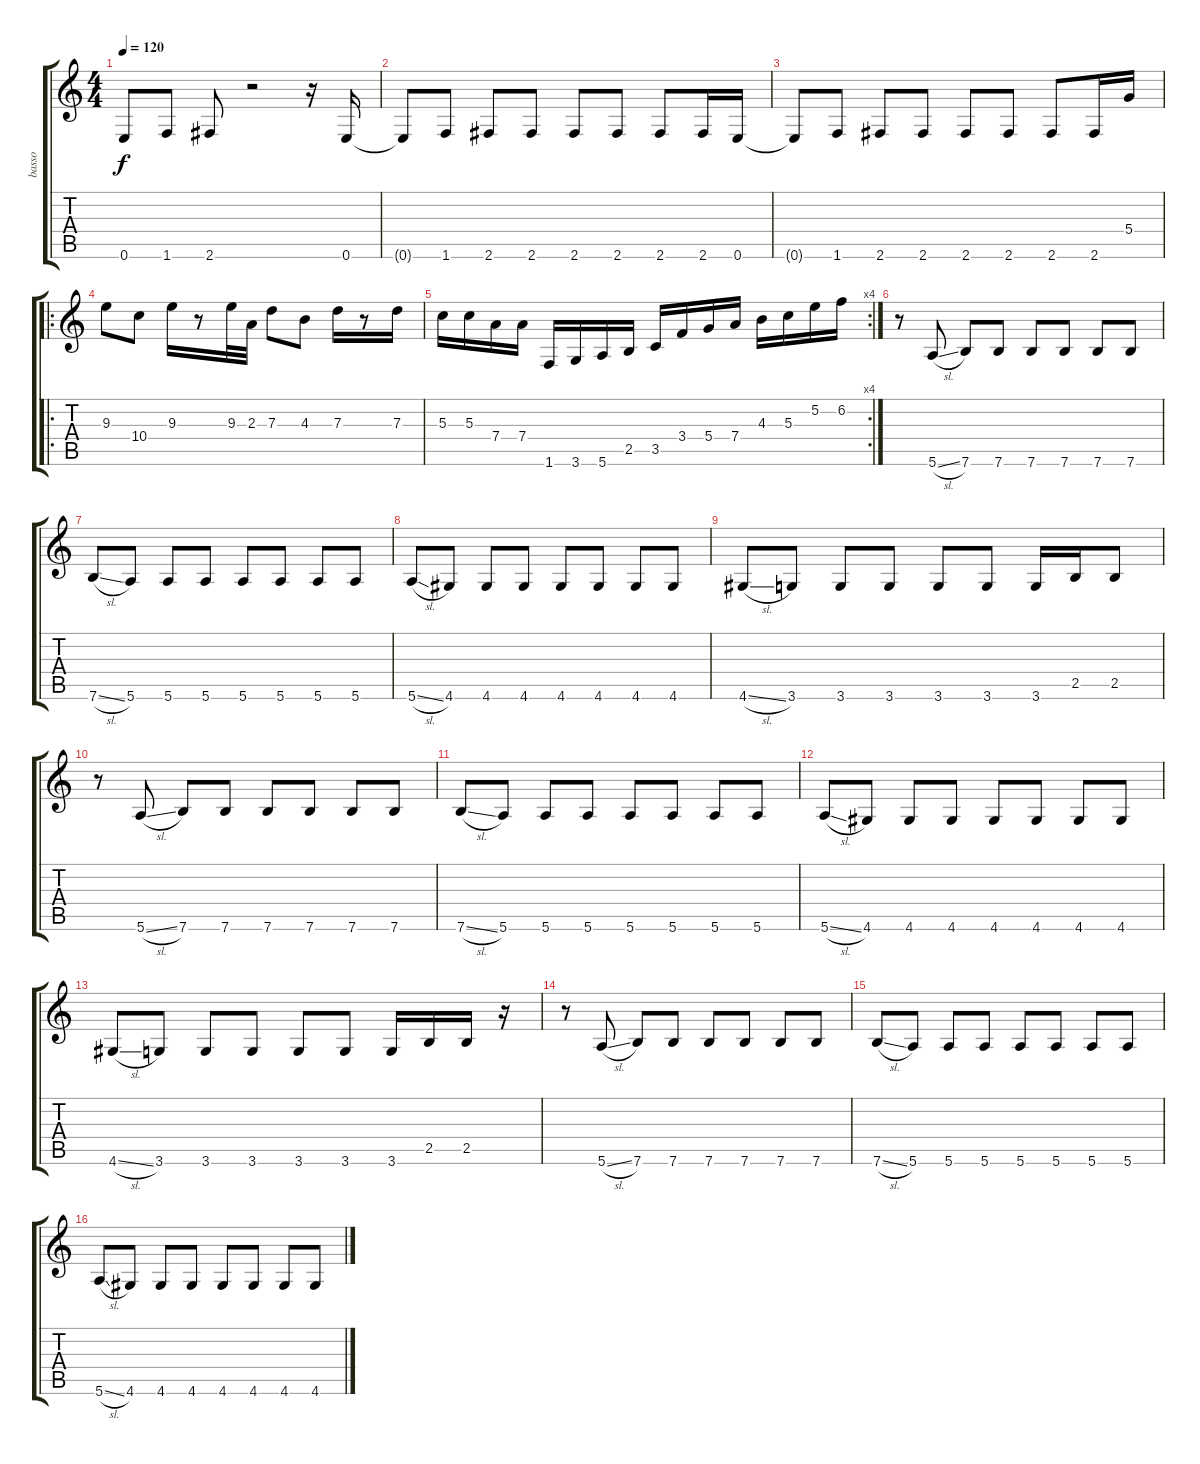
\track ("basso" "basso") {instrument electricbasspick}
\staff {score tabs}
\tuning (E4 B3 G3 D3 A2 E2) {hide}
\ts (4 4)
\tempo 120
\clef g2
\ks c
0.6{t}.8{dy f} 1.6.8 2.6.8 r.2 r.16 0.6.16 |
0.6{t}.8 1.6.8 2.6.8 2.6.8 2.6.8 2.6.8 2.6.8 2.6.16 0.6.16 |
0.6{t}.8 1.6.8 2.6.8 2.6.8 2.6.8 2.6.8 2.6.8 2.6.16 5.4.16 |
\ro
9.3.8 10.4.8 9.3.16 r.8 9.3.32 2.3.32 7.3.8 4.3.8 7.3.16 r.8 7.3.16 |
\rc 4
5.3.16 5.3.16 7.4.16 7.4.16 1.6.16 3.6.16 5.6.16 2.5.16 3.5.16 3.4.16 5.4.16 7.4.16 4.3.16 5.3.16 5.2.16 6.2.16 |
r.8 5.6{sl}.8 7.6.8 7.6.8 7.6.8 7.6.8 7.6.8 7.6.8 |
7.6{sl}.8 5.6.8 5.6.8 5.6.8 5.6.8 5.6.8 5.6.8 5.6.8 |
5.6{sl}.8 4.6.8 4.6.8 4.6.8 4.6.8 4.6.8 4.6.8 4.6.8 |
4.6{sl}.8 3.6.8 3.6.8 3.6.8 3.6.8 3.6.8 3.6.16 2.5.16 2.5.8 |
r.8 5.6{sl}.8 7.6.8 7.6.8 7.6.8 7.6.8 7.6.8 7.6.8 |
7.6{sl}.8 5.6.8 5.6.8 5.6.8 5.6.8 5.6.8 5.6.8 5.6.8 |
5.6{sl}.8 4.6.8 4.6.8 4.6.8 4.6.8 4.6.8 4.6.8 4.6.8 |
4.6{sl}.8 3.6.8 3.6.8 3.6.8 3.6.8 3.6.8 3.6.16 2.5.16 2.5.16 r.16 |
r.8 5.6{sl}.8 7.6.8 7.6.8 7.6.8 7.6.8 7.6.8 7.6.8 |
7.6{sl}.8 5.6.8 5.6.8 5.6.8 5.6.8 5.6.8 5.6.8 5.6.8 |
5.6{sl}.8 4.6.8 4.6.8 4.6.8 4.6.8 4.6.8 4.6.8 4.6.8
